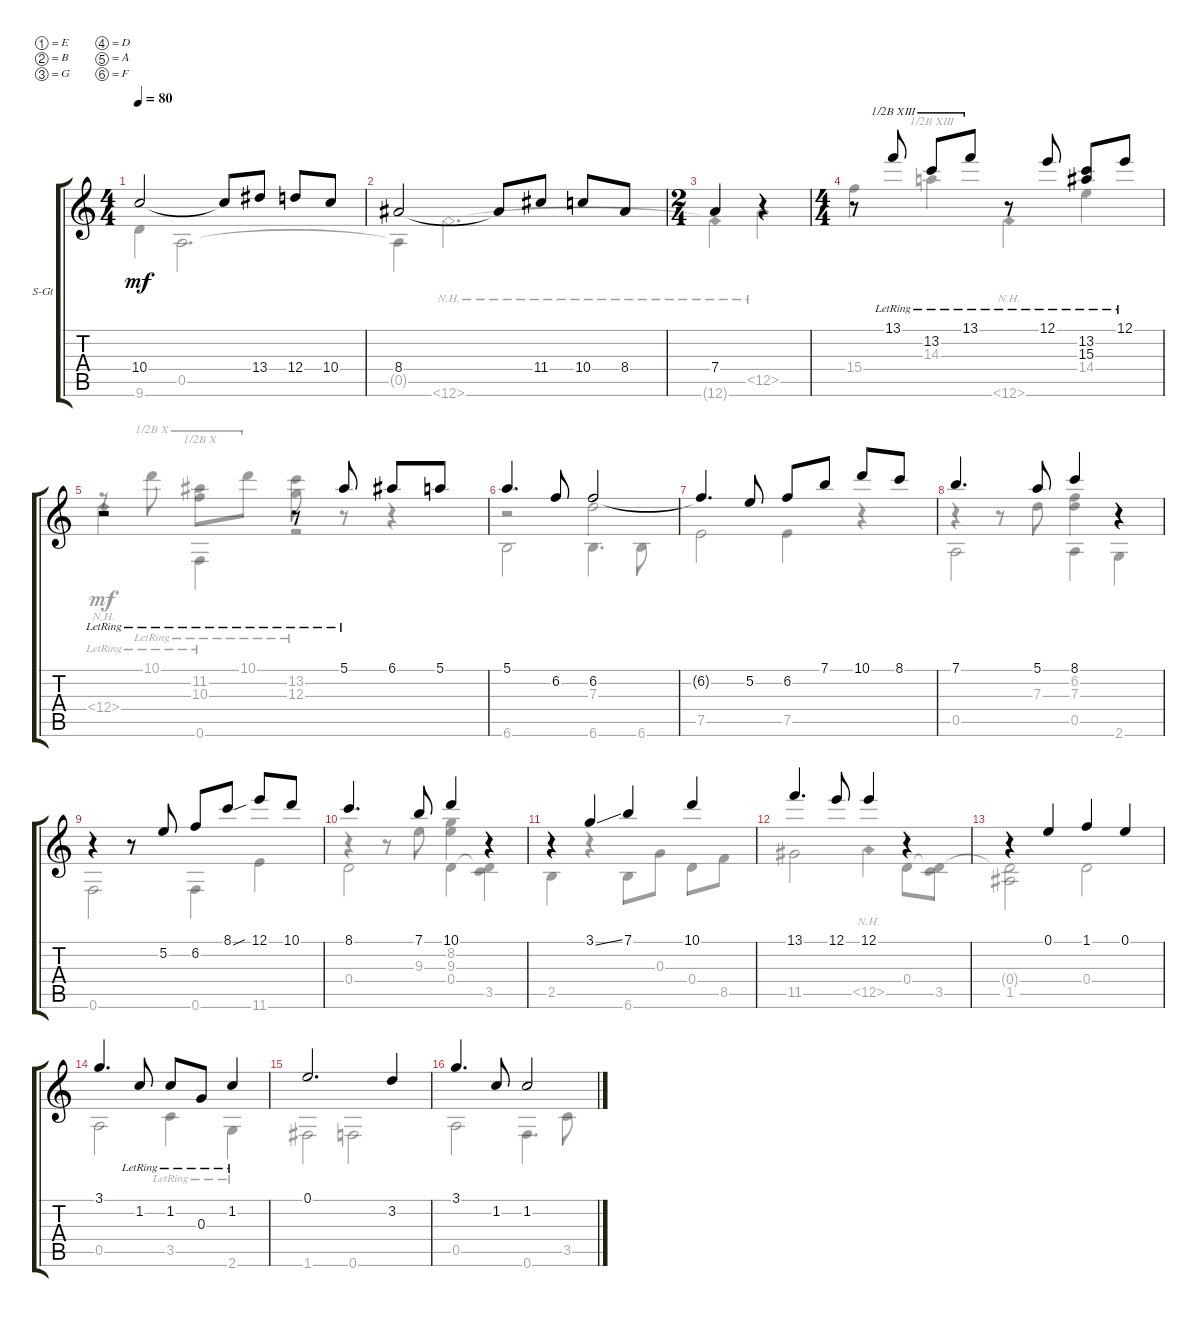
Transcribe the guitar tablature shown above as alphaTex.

\defaultSystemsLayout 4
\bracketExtendMode groupsimilarinstruments
\firstSystemTrackNameOrientation horizontal
\otherSystemsTrackNameOrientation horizontal
\track ("Steel Guitar" "S-Gt") {instrument acousticguitarsteel}
\staff {score tabs}
\tuning (E4 B3 G3 D3 A2 F2)
\voice
\ts (4 4)
\tempo 80
\clef g2
\scale
0.337209
\ks aminor
10.4.2{dy mf} 10.4{t}.8 13.4.8 12.4.8 10.4.8 |
\scale
0.302326 8.4.2 8.4{t}.8 11.4.8 10.4.8 8.4.8 |
\ts (2 4)
\scale
0.192197 7.4.4 r.4 |
\ts (4 4)
\scale
0.449422 r.8 13.1{lr}.8{barre (13 half)} 13.2{lr}.8{barre (13 half)} 13.1{lr}.8{barre (13 half)} r.8 12.1{lr}.8 (13.2{lr} 15.3{lr}).8 12.1{lr}.8 |
\scale
0.358382 r.2 r.8 5.1{lr}.8 6.1.8 5.1.8 |
\scale
0.333333 5.1.4{d} 6.2.8 6.2.2 |
\scale
0.333333 6.2{t}.4{d} 5.2.8 6.2.8 7.1.8 10.1.8 8.1.8 |
\scale
0.333333 7.1.4{d} 5.1.8 8.1.4 r.4 |
\scale
0.382353 r.4 r.8 5.2.8 6.2.8 8.1{sou}.8 12.1.8 10.1.8 |
\scale
0.308824 8.1.4{d} 7.1.8 10.1.4 r.4 |
\scale
0.308824 r.4 3.1{ss}.4 7.1.4 10.1.4 |
\scale
0.396947 13.1.4{d} 12.1.8 12.1.4 r.4 |
\scale
0.236641 r.4 0.1.4 1.1.4 0.1.4 |
\scale
0.366412 3.1.4{d} 1.2{lr}.8 1.2{lr}.8 0.3{lr}.8 1.2{lr}.4 |
\scale
0.269565 0.1.2{d} 3.2.4 |
\scale
0.365217 3.1.4{d} 1.2.8 1.2.2
\voice
\clef g2
\ottava regular
\simile none
\scale
0.337209
\ks aminor
9.6.4{dy mf} 0.5.2{d} |
\scale
0.302326 0.5{t}.4 12.6{nh}.2{d} |
\scale
0.192197 12.6{nh t}.4 12.5{nh}.4 |
\scale
0.449422 15.4.4 14.3.4{barre (13 half)} 12.6{nh}.4 14.4.4 |
\scale
0.358382 r.8 10.1{lr}.8{barre (10 half)} (11.2{lr} 10.3{lr}).8{barre (10 half)} 10.1{lr}.8{barre (10 half)} (13.2{lr} 12.3{lr}).8 r.8 r.4 |
\scale
0.333333 6.6.2 6.6.4{d} 6.6.8 |
\scale
0.333333 7.5.2 7.5.4 r.4 |
\scale
0.333333 r.4 r.8 7.3.8 (7.3 6.2).4 r.4 |
\scale
0.382353 0.6.2 0.6.4 11.6.4 |
\scale
0.308824 r.4 r.8 9.3.8 (9.3 8.2).4 r.4 |
\scale
0.308824 2.5.4 r.4 6.6.8 0.3.8 0.4.8 8.5.8 |
\scale
0.396947 11.5.2 12.5{nh}.4 0.4.8 (3.5 0.4{t}).8 |
\scale
0.236641 (0.4{t} 1.5).2 0.4.2 |
\scale
0.366412 0.5.2 3.5{lr}.4 2.6{lr}.4 |
\scale
0.269565 1.6.2 0.6.2 |
\scale
0.365217 0.5.2 0.6.4{d} 3.5.8
\voice
\clef g2
\ottava regular
\simile none
\scale
0.337209
\ks aminor
|
\scale
0.302326 |
\scale
0.192197 |
\scale
0.449422 |
\scale
0.358382 12.4{nh lr}.4 0.6{lr}.4{barre (10 half)} r.2 |
\scale
0.333333 r.2 7.3.2 |
\scale
0.333333 |
\scale
0.333333 0.5.2 0.5.4 2.6.4 |
\scale
0.382353 |
\scale
0.308824 0.4.2 0.4.4 (0.4{t} 3.5).4 |
\scale
0.308824 |
\scale
0.396947 |
\scale
0.236641 |
\scale
0.366412 |
\scale
0.269565 |
\scale
0.365217
